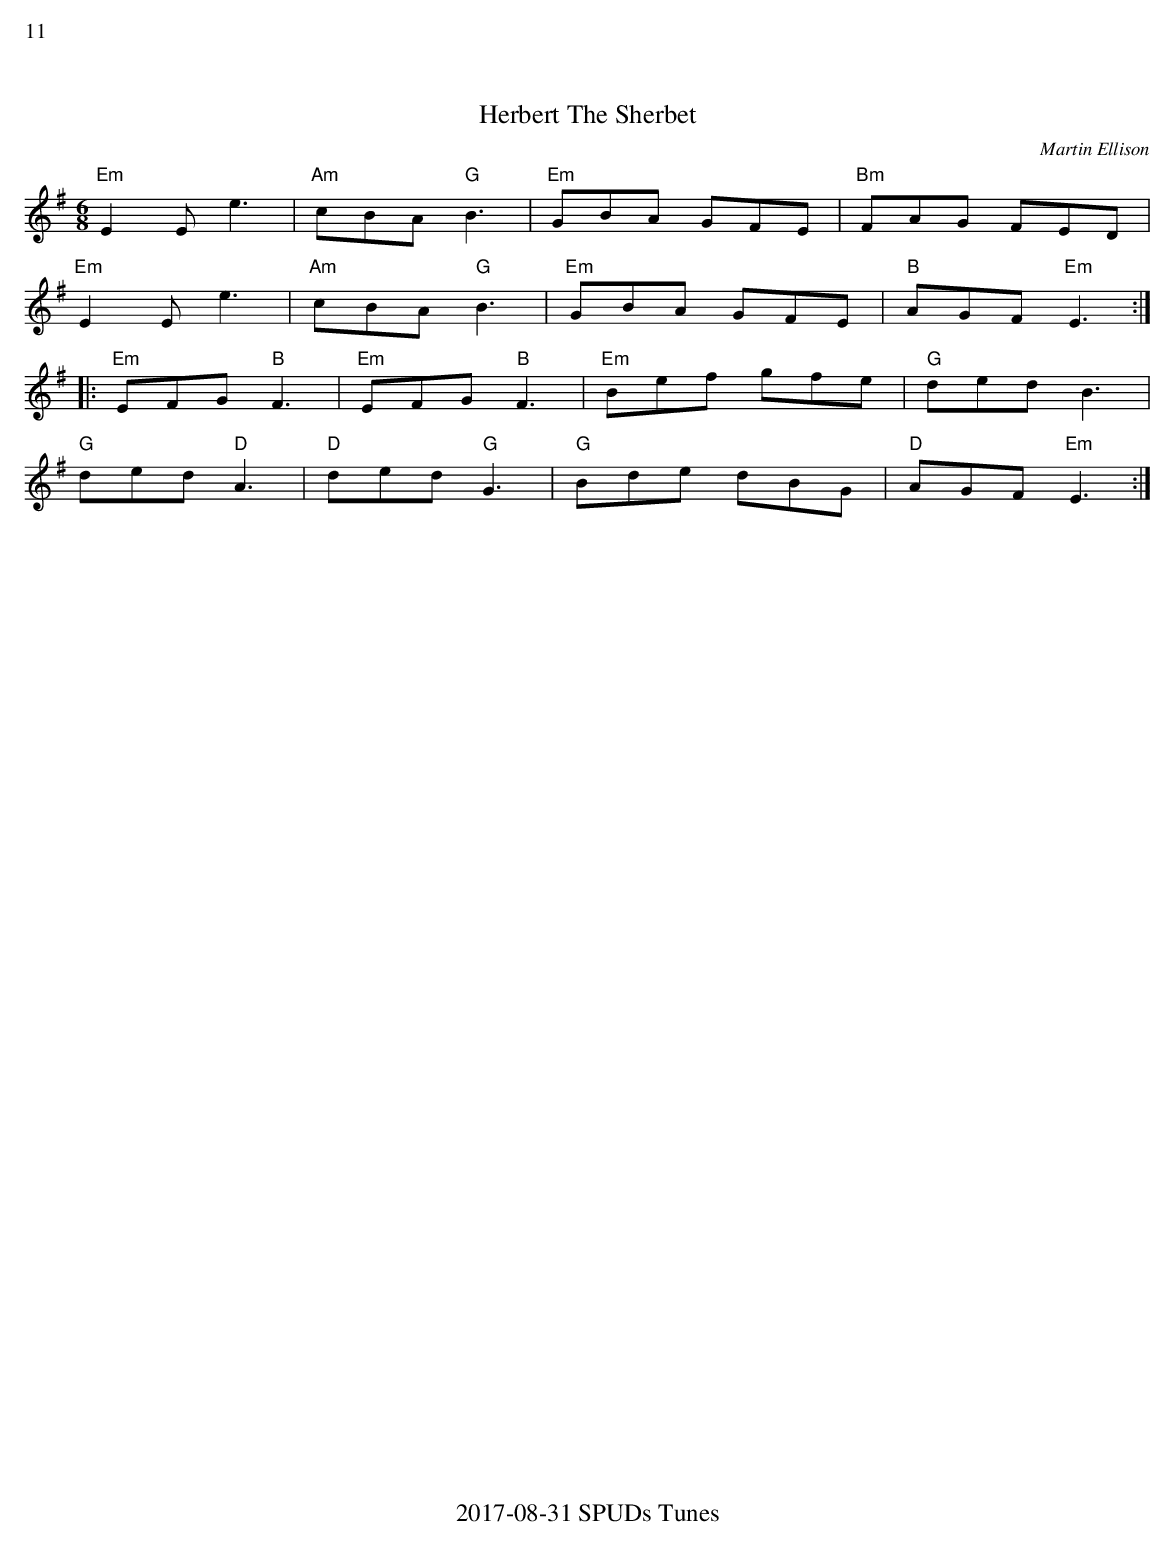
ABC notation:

X:1
%%text 11
T:Herbert The Sherbet
M:6/8
L:1/8
C:Martin Ellison
K:Emin
"Em"E2E e3 | "Am"cBA "G"B3 | "Em"GBA GFE | "Bm"FAG FED |
"Em"E2E e3 | "Am"cBA "G"B3 | "Em"GBA GFE | "B"AGF "Em"E3 :|
|: "Em"EFG "B"F3 | "Em"EFG "B"F3 | "Em"Bef gfe | "G"ded B3 |
"G"ded "D"A3 | "D"ded "G"G3 | "G"Bde dBG | "D"AGF "Em"E3 :|
